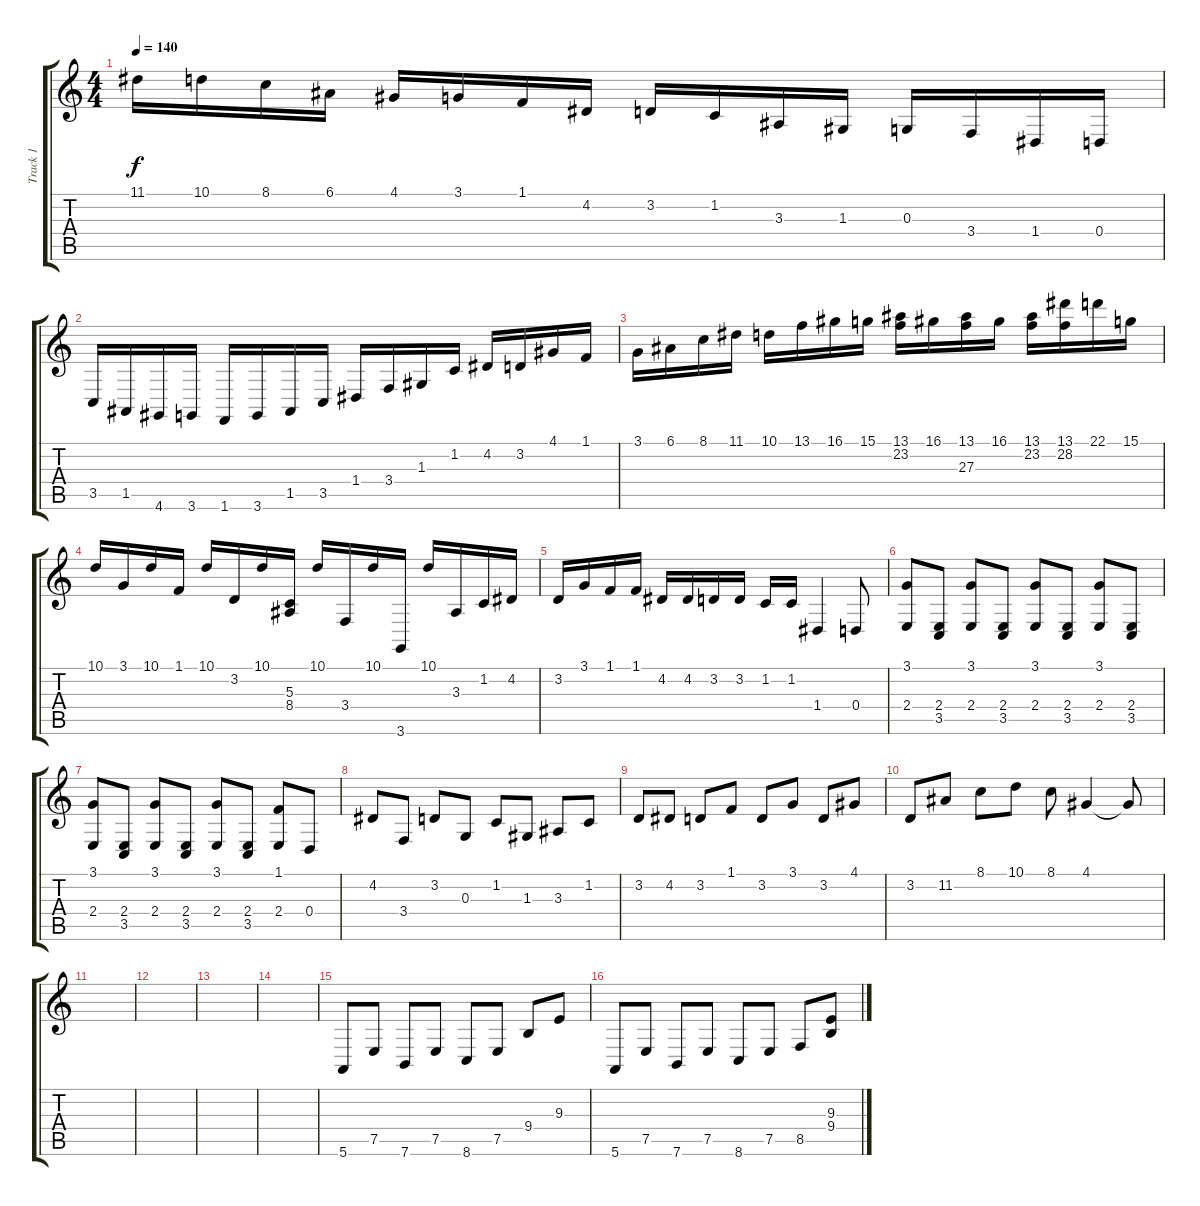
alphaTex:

\track ("Track 1" "Track 1") {instrument acousticgrandpiano}
\staff {score tabs}
\tuning (E4 B3 G3 D3 A2 E2) {hide}
\ts (4 4)
\tempo 140
\clef g2
\ks c
11.1.16{dy f} 10.1.16 8.1.16 6.1.16 4.1.16 3.1.16 1.1.16 4.2.16 3.2.16 1.2.16 3.3.16 1.3.16 0.3.16 3.4.16 1.4.16 0.4.16 |
3.5.16 1.5.16 4.6.16 3.6.16 1.6.16 3.6.16 1.5.16 3.5.16 1.4.16 3.4.16 1.3.16 1.2.16 4.2.16 3.2.16 4.1.16 1.1.16 |
3.1.16 6.1.16 8.1.16 11.1.16 10.1.16 13.1.16 16.1.16 15.1.16 (13.1 23.2).16 16.1.16 (13.1 27.3).16 16.1.16 (13.1 23.2).16 (13.1 28.2).16 22.1.16 15.1.16 |
10.1.16 3.1.16 10.1.16 1.1.16 10.1.16 3.2.16 10.1.16 (5.3 8.4).16 10.1.16 3.4.16 10.1.16 3.6.16 10.1.16 3.3.16 1.2.16 4.2.16 |
3.2.16 3.1.16 1.1.16 1.1.16 4.2.16 4.2.16 3.2.16 3.2.16 1.2.16 1.2.16 1.4.4 0.4.8 |
(3.1 2.4).8 (2.4 3.5).8 (3.1 2.4).8 (2.4 3.5).8 (3.1 2.4).8 (2.4 3.5).8 (3.1 2.4).8 (2.4 3.5).8 |
(3.1 2.4).8 (2.4 3.5).8 (3.1 2.4).8 (2.4 3.5).8 (3.1 2.4).8 (2.4 3.5).8 (1.1 2.4).8 0.4.8 |
4.2.8 3.4.8 3.2.8 0.3.8 1.2.8 1.3.8 3.3.8 1.2.8 |
3.2.8 4.2.8 3.2.8 1.1.8 3.2.8 3.1.8 3.2.8 4.1.8 |
3.2.8 11.2.8 8.1.8 10.1.8 8.1.8 4.1.4 4.1{t}.8 |
|
|
|
|
5.6.8 7.5.8 7.6.8 7.5.8 8.6.8 7.5.8 9.4.8 9.3.8 |
5.6.8 7.5.8 7.6.8 7.5.8 8.6.8 7.5.8 8.5.8 (9.3 9.4).8
